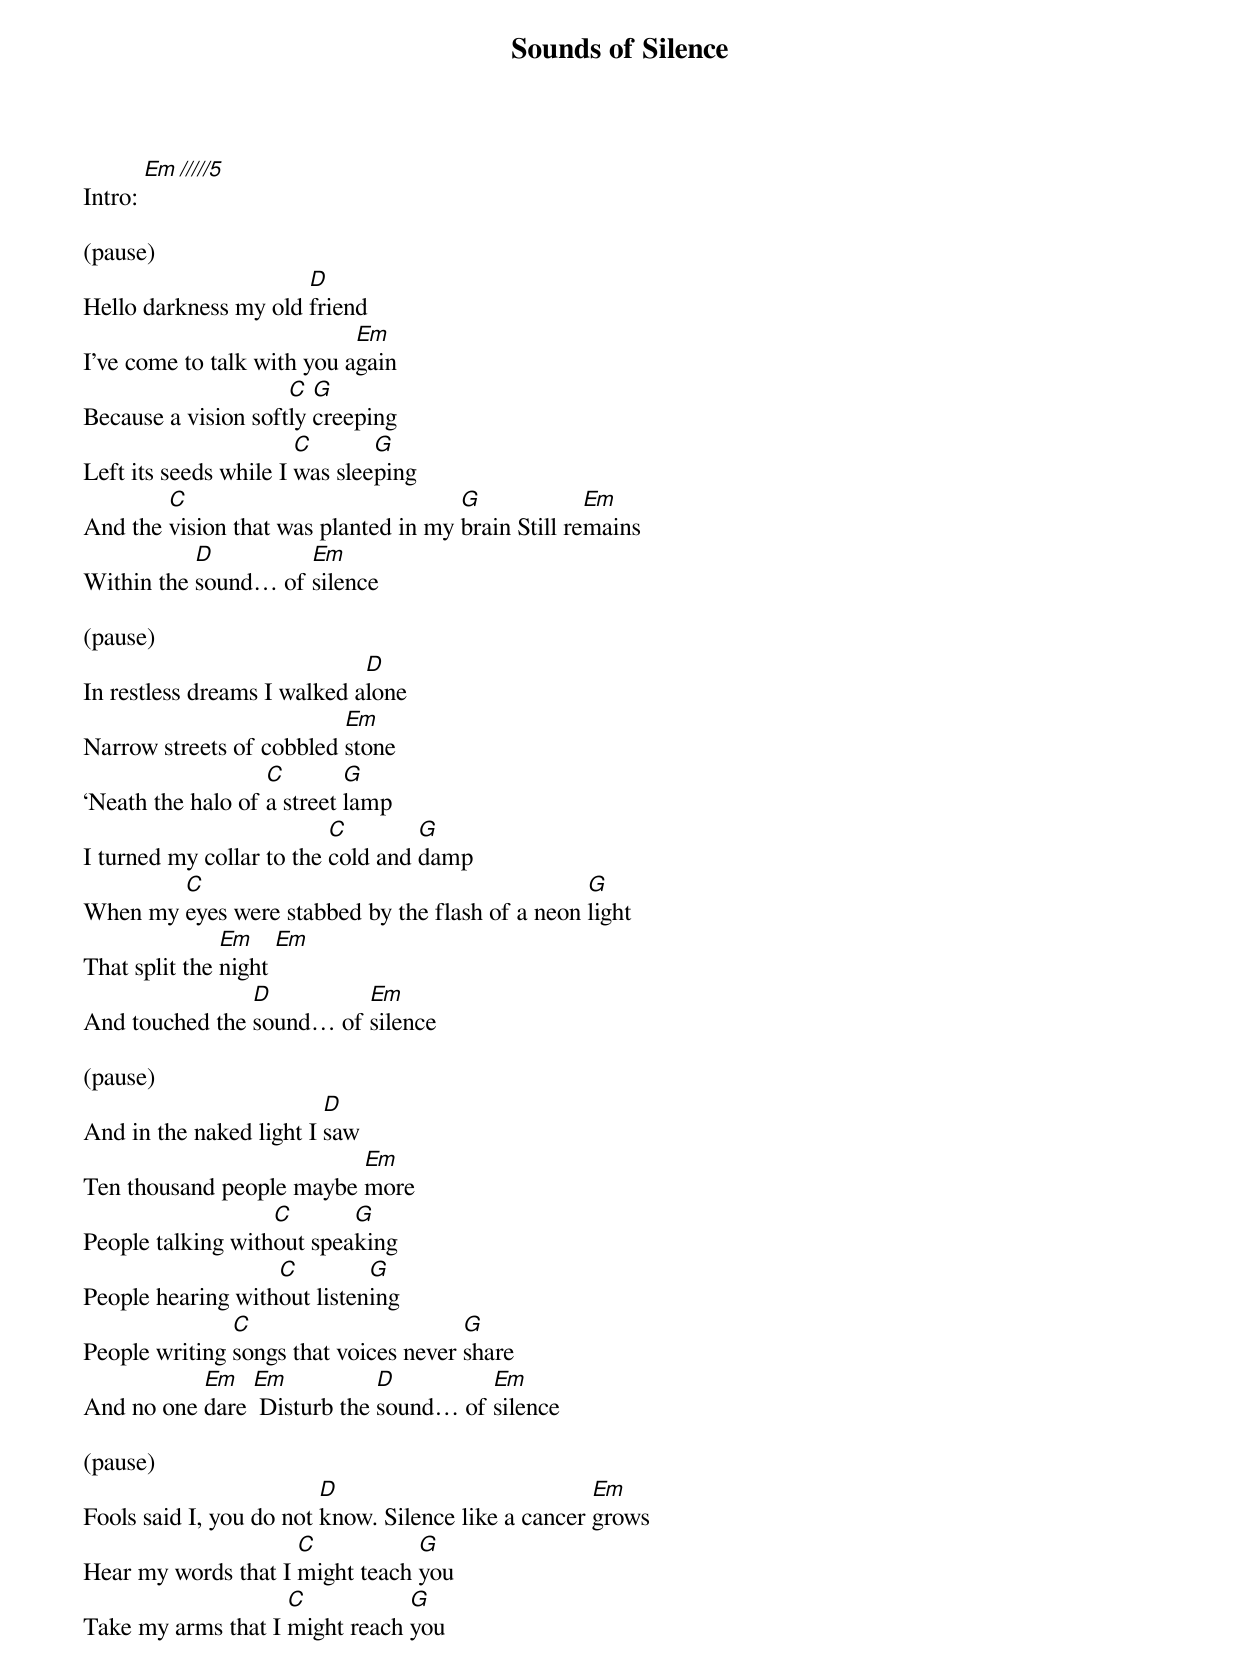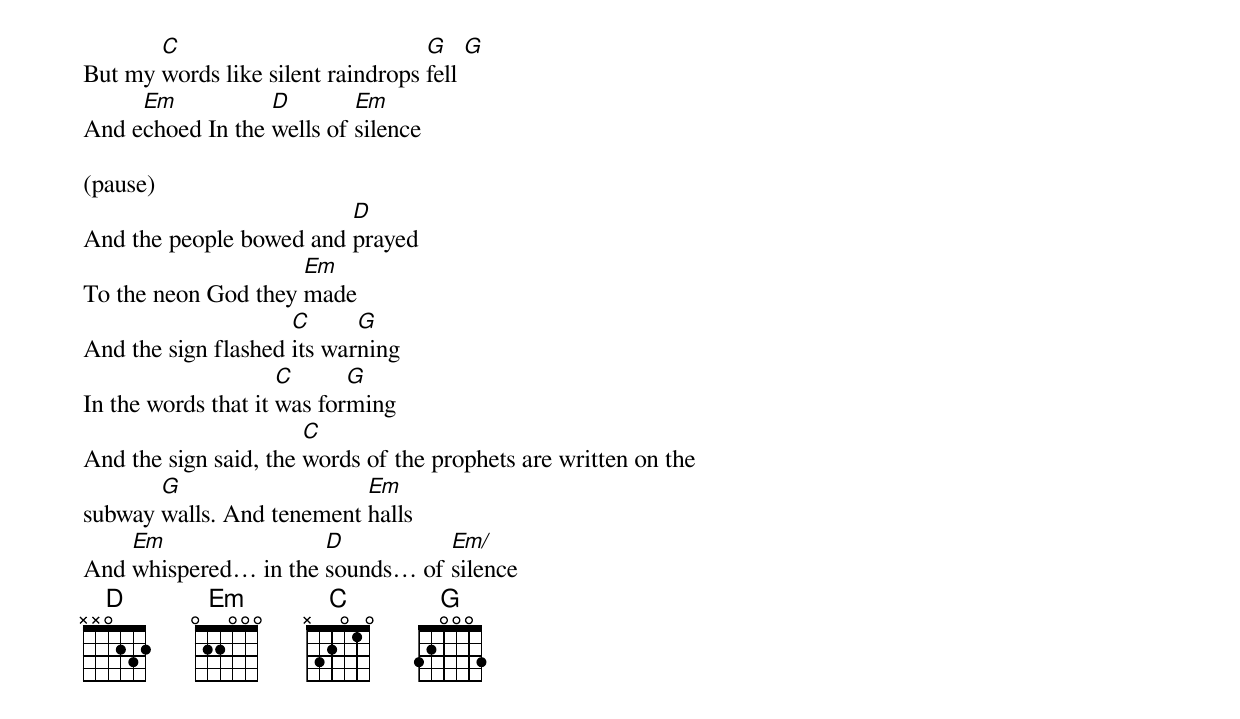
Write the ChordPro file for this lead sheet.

{t: Sounds of Silence }
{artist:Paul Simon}
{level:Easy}

Intro: [Em /////5]

(pause)
Hello darkness my old [D]friend
I’ve come to talk with you a[Em]gain
Because a vision soft[C]ly [G]creeping
Left its seeds while I [C]was slee[G]ping
And the [C]vision that was planted in my [G]brain Still re[Em]mains
Within the [D]sound… of [Em]silence

(pause)
In restless dreams I walked a[D]lone
Narrow streets of cobbled [Em]stone
‘Neath the halo of [C]a street [G]lamp
I turned my collar to the [C]cold and [G]damp
When my [C]eyes were stabbed by the flash of a neon [G]light
That split the [Em]night [Em]
And touched the [D]sound… of [Em]silence

(pause)
And in the naked light I [D]saw
Ten thousand people maybe [Em]more
People talking with[C]out spea[G]king
People hearing with[C]out listen[G]ing
People writing [C]songs that voices never [G]share
And no one [Em]dare [Em] Disturb the [D]sound… of [Em]silence

(pause)
Fools said I, you do not [D]know. Silence like a cancer [Em]grows
Hear my words that I [C]might teach [G]you
Take my arms that I [C]might reach [G]you
But my [C]words like silent raindrops [G]fell [G]
And e[Em]choed In the [D]wells of [Em]silence

(pause)
And the people bowed and [D]prayed
To the neon God they [Em]made
And the sign flashed [C]its war[G]ning
In the words that it [C]was for[G]ming
And the sign said, the [C]words of the prophets are written on the
subway [G]walls. And tenement [Em]halls
And [Em]whispered… in the [D]sounds… of [Em/]silence
